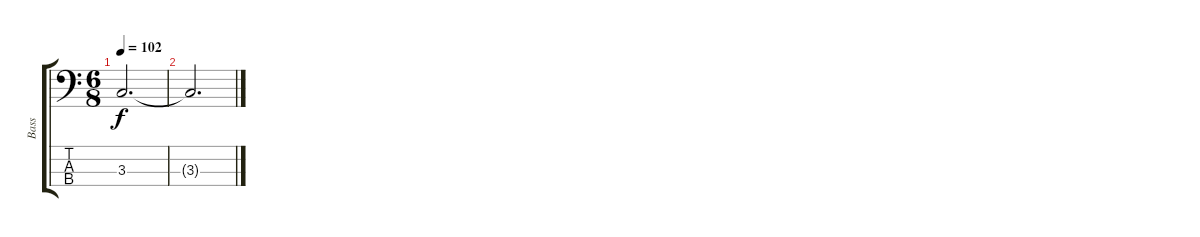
\track ("Bass" "Bass") {instrument electricbassfinger}
\staff {score tabs}
\tuning (G2 D2 A1 D1) {hide}
\ts (6 8)
\tempo 102
\clef f4
\ks aminor
3.3.2{d dy f} |
3.3{t}.2{d}
